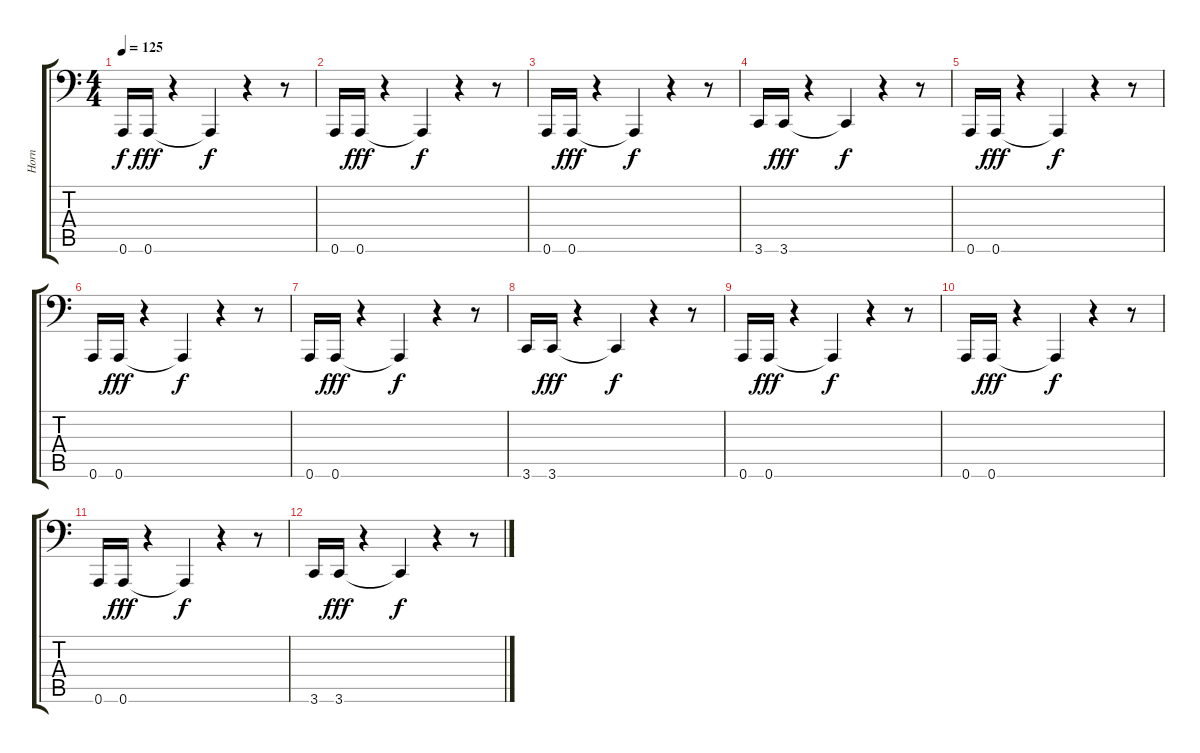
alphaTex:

\track ("Horn" "Horn") {instrument lead5charang}
\staff {score tabs}
\tuning (B3 Gb3 D3 A2 E2 A1) {hide}
\ts (4 4)
\tempo 125
\clef f4
\ks c
0.6.16{dy f} 0.6.16{dy fff} r.4 0.6{t}.4{dy f} r.4 r.8 |
0.6.16 0.6.16{dy fff} r.4 0.6{t}.4{dy f} r.4 r.8 |
0.6.16 0.6.16{dy fff} r.4 0.6{t}.4{dy f} r.4 r.8 |
3.6.16 3.6.16{dy fff} r.4 3.6{t}.4{dy f} r.4 r.8 |
0.6.16 0.6.16{dy fff} r.4 0.6{t}.4{dy f} r.4 r.8 |
0.6.16 0.6.16{dy fff} r.4 0.6{t}.4{dy f} r.4 r.8 |
0.6.16 0.6.16{dy fff} r.4 0.6{t}.4{dy f} r.4 r.8 |
3.6.16 3.6.16{dy fff} r.4 3.6{t}.4{dy f} r.4 r.8 |
0.6.16 0.6.16{dy fff} r.4 0.6{t}.4{dy f} r.4 r.8 |
0.6.16 0.6.16{dy fff} r.4 0.6{t}.4{dy f} r.4 r.8 |
0.6.16 0.6.16{dy fff} r.4 0.6{t}.4{dy f} r.4 r.8 |
3.6.16 3.6.16{dy fff} r.4 3.6{t}.4{dy f} r.4 r.8
